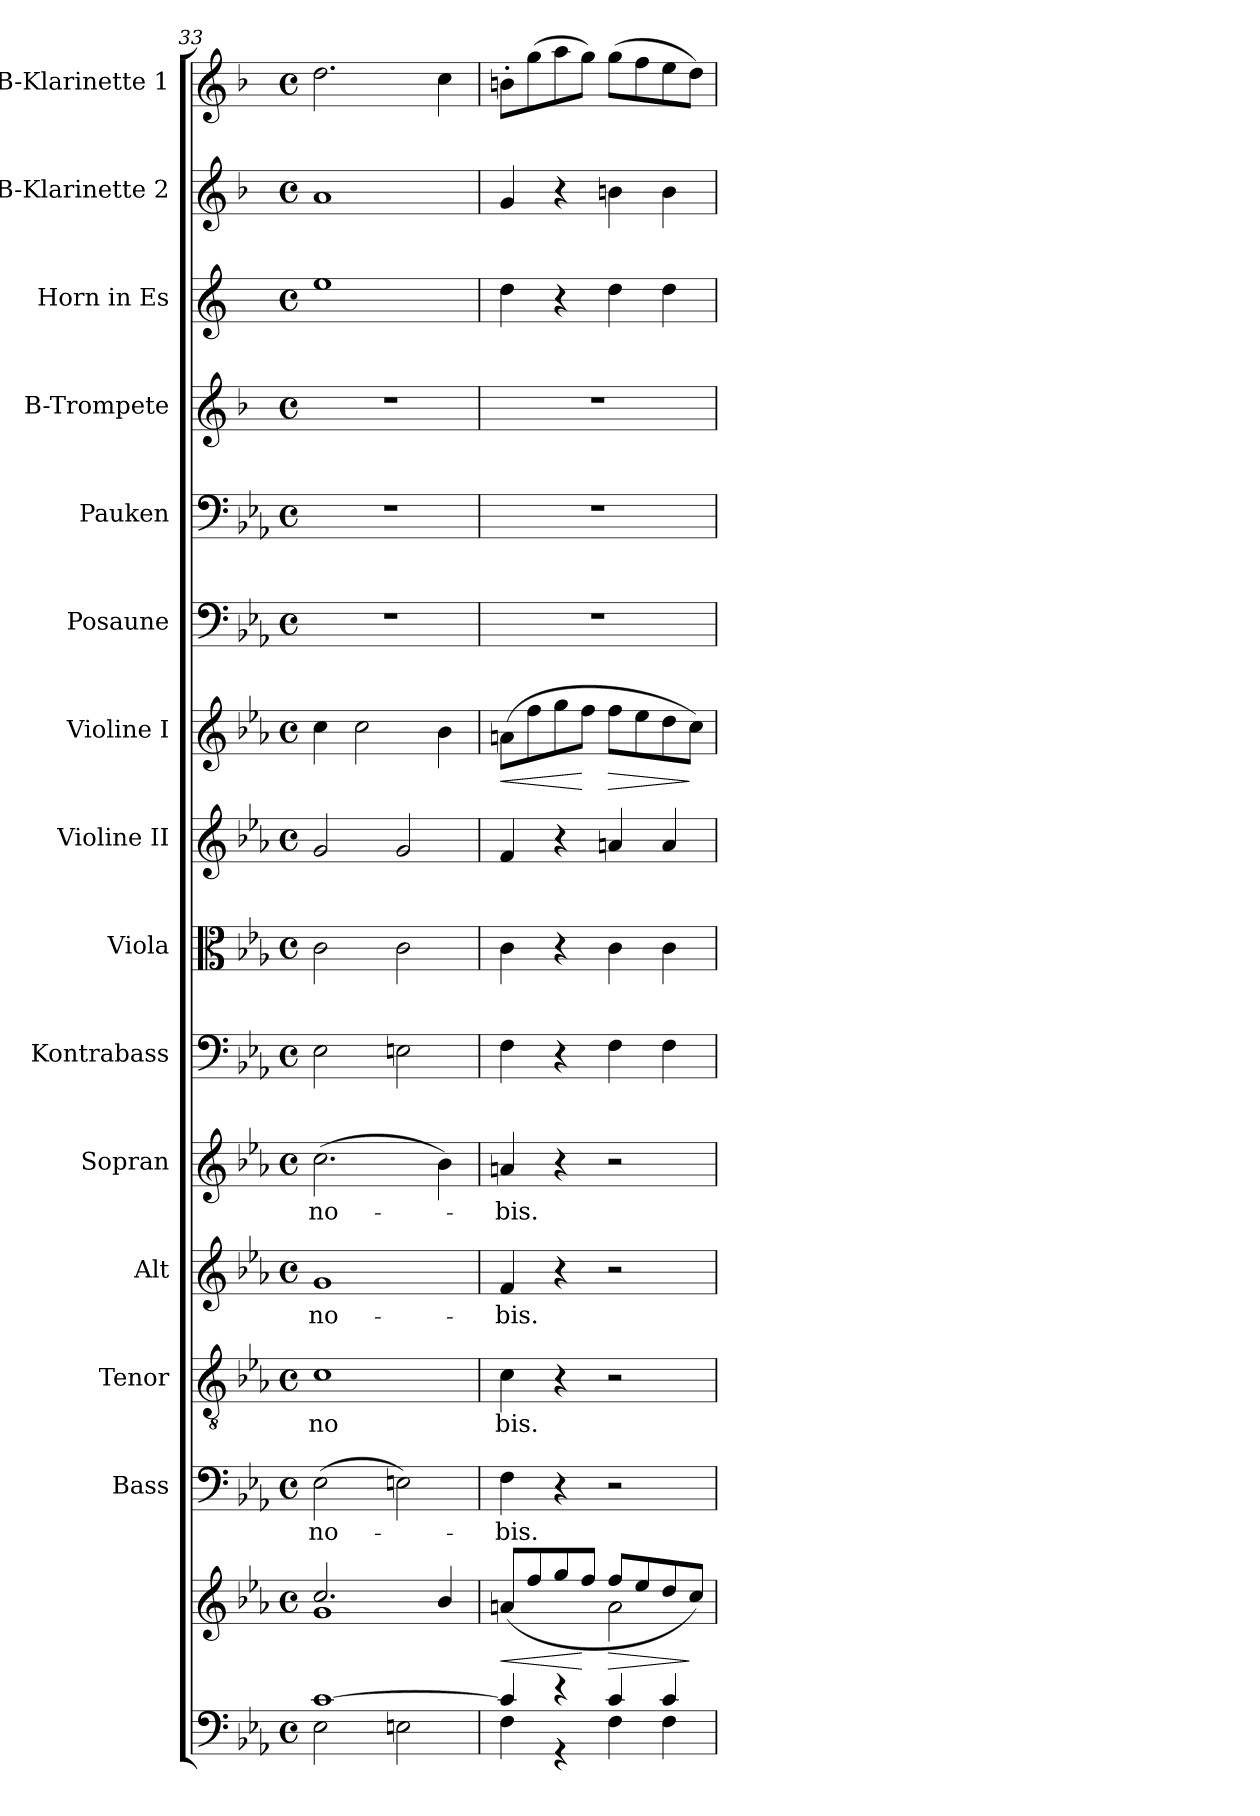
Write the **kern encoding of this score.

**kern	**kern	**dynam	**kern	**text	**kern	**text	**kern	**text	**kern	**text	**kern	**kern	**kern	**kern	**dynam	**kern	**kern	**kern	**kern	**kern	**kern
*part15	*part15	*part15	*part14	*part14	*part13	*part13	*part12	*part12	*part11	*part11	*part10	*part9	*part8	*part7	*part7	*part6	*part5	*part4	*part3	*part2	*part1
*staff16	*staff15	*staff15/16	*staff14	*staff14	*staff13	*staff13	*staff12	*staff12	*staff11	*staff11	*staff10	*staff9	*staff8	*staff7	*staff7	*staff6	*staff5	*staff4	*staff3	*staff2	*staff1
*	*	*	*I"Bass	*	*I"Tenor	*	*I"Alt	*	*I"Sopran	*	*I"Kontrabass	*I"Viola	*I"Violine II	*I"Violine I	*	*I"Posaune	*I"Pauken	*I"B-Trompete	*I"Horn in Es	*I"B-Klarinette 2	*I"B-Klarinette 1
*	*	*	*I'B.	*	*I'T.	*	*I'A.	*	*I'S.	*	*I'Kb.	*I'Vla.	*I'Vl. II	*I'Vl. I	*	*I'Pos.	*I'Pk.	*I'B Trp.	*	*I'B Kl. 2	*I'B Kl. 1
*clefF4	*clefG2	*	*clefF4	*	*clefGv2	*	*clefG2	*	*clefG2	*	*clefF4	*clefC3	*clefG2	*clefG2	*	*clefF4	*clefF4	*clefG2	*clefG2	*clefG2	*clefG2
*	*	*	*	*	*	*	*	*	*	*	*ITrd7c12	*	*	*	*	*	*	*ITrd1c2	*ITrd5c9	*ITrd1c2	*ITrd1c2
*k[b-e-a-]	*k[b-e-a-]	*	*k[b-e-a-]	*	*k[b-e-a-]	*	*k[b-e-a-]	*	*k[b-e-a-]	*	*k[b-e-a-]	*k[b-e-a-]	*k[b-e-a-]	*k[b-e-a-]	*	*k[b-e-a-]	*k[b-e-a-]	*k[b-e-a-]	*k[b-e-a-]	*k[b-e-a-]	*k[b-e-a-]
*E-:	*E-:	*	*E-:	*	*E-:	*	*E-:	*	*E-:	*	*E-:	*E-:	*E-:	*E-:	*	*E-:	*E-:	*E-:	*E-:	*E-:	*E-:
*M4/4	*M4/4	*	*M4/4	*	*M4/4	*	*M4/4	*	*M4/4	*	*M4/4	*M4/4	*M4/4	*M4/4	*	*M4/4	*M4/4	*M4/4	*M4/4	*M4/4	*M4/4
*met(c)	*met(c)	*	*met(c)	*	*met(c)	*	*met(c)	*	*met(c)	*	*met(c)	*met(c)	*met(c)	*met(c)	*	*met(c)	*met(c)	*met(c)	*met(c)	*met(c)	*met(c)
=33	=33	=33	=33	=33	=33	=33	=33	=33	=33	=33	=33	=33	=33	=33	=33	=33	=33	=33	=33	=33	=33
*^	*^	*	*	*	*	*	*	*	*	*	*	*	*	*	*	*	*	*	*	*	*
!	!	!	!	!	!	!LO:LY:b	!	!LO:LY:b	!	!LO:LY:b	!	!LO:LY:b	!	!	!	!	!	!	!	!	!	!	!
[>1c	2E-\	2.cc/	1g	.	(>2E-\	no-	1c	-no	1g	no-	(>2.cc\	no-	2EE-\	2c\	2g/	4cc\	.	1r	1r	1r	1g	1g	2.cc\
.	.	.	.	.	.	.	.	.	.	.	.	.	.	.	.	2cc\	.	.	.	.	.	.	.
.	2En\	.	.	.	2En\)	.	.	.	.	.	.	.	2EEn\	2c\	2g/	.	.	.	.	.	.	.	.
.	.	4b-/	.	.	.	.	.	.	.	.	4b-\)	.	.	.	.	4b-\	.	.	.	.	.	.	4b-\
=34	=34	=34	=34	=34	=34	=34	=34	=34	=34	=34	=34	=34	=34	=34	=34	=34	=34	=34	=34	=34	=34	=34	=34
!	!	!	!	!LO:HP:b	!	!LO:LY:b	!	!LO:LY:b	!	!LO:LY:b	!	!LO:LY:b	!	!	!	!	!LO:HP:b	!	!	!	!	!	!
4c/]	4F\	(>8an/L	2ryy	<	4F\	-bis.	4c\	bis.	4f/	-bis.	4an/	-bis.	4FF\	4c\	4f/	(>8an\L	<	1r	1r	1r	4f\	4f/	8an'>\L
.	.	8ff/	.	.	.	.	.	.	.	.	.	.	.	.	.	8ff\	.	.	.	.	.	.	(>8ff\
4r	4r	8gg/	.	.	4r	.	4r	.	4r	.	4r	.	4r	4r	4r	8gg\	.	.	.	.	4r	4r	8gg\
.	.	8ff/J	.	[	.	.	.	.	.	.	.	.	.	.	.	8ff\J	[	.	.	.	.	.	8ff\J)
!	!	!	!	!LO:HP:b	!	!	!	!	!	!	!	!	!	!	!	!	!LO:HP:b	!	!	!	!	!	!
4c/	4F\	8ff/L	2a\	>	2r	.	2r	.	2r	.	2r	.	4FF\	4c\	4an/	8ff\L	>	.	.	.	4f\	4an\	(>8ff\L
.	.	8ee-/	.	.	.	.	.	.	.	.	.	.	.	.	.	8ee-\	.	.	.	.	.	.	8ee-\
4c/	4F\	8dd/	.	.	.	.	.	.	.	.	.	.	4FF\	4c\	4a/	8dd\	.	.	.	.	4f\	4a\	8dd\
.	.	8cc/J)	.	]	.	.	.	.	.	.	.	.	.	.	.	8cc\J)	]	.	.	.	.	.	8cc\J)
*v	*v	*	*	*	*	*	*	*	*	*	*	*	*	*	*	*	*	*	*	*	*	*	*
*	*v	*v	*	*	*	*	*	*	*	*	*	*	*	*	*	*	*	*	*	*	*	*
=	=	=	=	=	=	=	=	=	=	=	=	=	=	=	=	=	=	=	=	=	=
*-	*-	*-	*-	*-	*-	*-	*-	*-	*-	*-	*-	*-	*-	*-	*-	*-	*-	*-	*-	*-	*-
